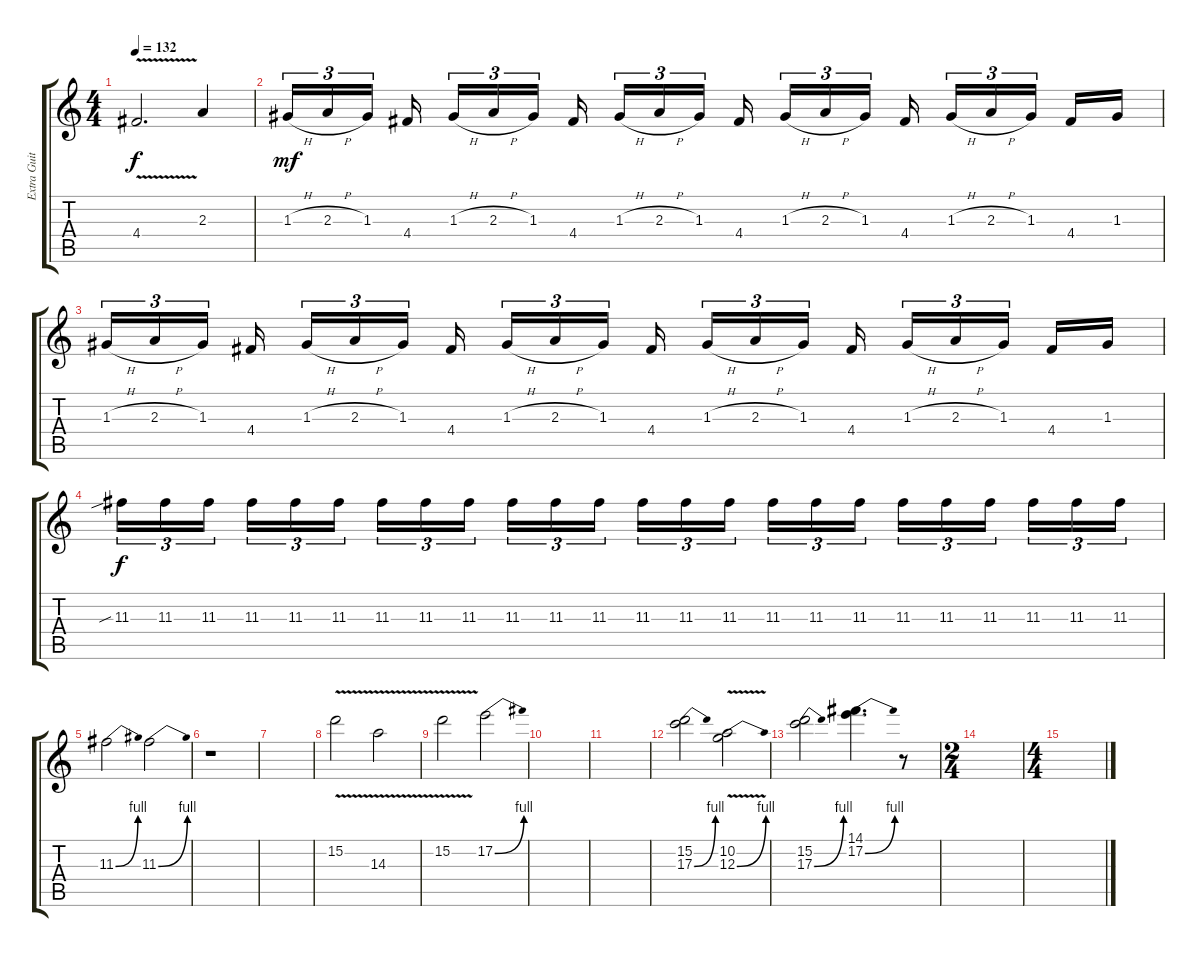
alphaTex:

\track ("Extra Guitar" "Extra Guit") {instrument distortionguitar}
\staff {score tabs}
\tuning (E4 B3 G3 D3 A2 E2) {hide}
\ts (4 4)
\tempo 132
\clef g2
\ks c
4.4{v}.2{d dy f} 2.3.4 |
1.3{h}.16{tu (3 2) dy mf} 2.3{h}.16{tu (3 2)} 1.3.16{tu (3 2)} 4.4.16 1.3{h}.16{tu (3 2)} 2.3{h}.16{tu (3 2)} 1.3.16{tu (3 2)} 4.4.16 1.3{h}.16{tu (3 2)} 2.3{h}.16{tu (3 2)} 1.3.16{tu (3 2)} 4.4.16 1.3{h}.16{tu (3 2)} 2.3{h}.16{tu (3 2)} 1.3.16{tu (3 2)} 4.4.16 1.3{h}.16{tu (3 2)} 2.3{h}.16{tu (3 2)} 1.3.16{tu (3 2)} 4.4.16 1.3.16 |
1.3{h}.16{tu (3 2)} 2.3{h}.16{tu (3 2)} 1.3.16{tu (3 2)} 4.4.16 1.3{h}.16{tu (3 2)} 2.3{h}.16{tu (3 2)} 1.3.16{tu (3 2)} 4.4.16 1.3{h}.16{tu (3 2)} 2.3{h}.16{tu (3 2)} 1.3.16{tu (3 2)} 4.4.16 1.3{h}.16{tu (3 2)} 2.3{h}.16{tu (3 2)} 1.3.16{tu (3 2)} 4.4.16 1.3{h}.16{tu (3 2)} 2.3{h}.16{tu (3 2)} 1.3.16{tu (3 2)} 4.4.16 1.3.16 |
11.3{sib}.16{tu (3 2) dy f} 11.3.16{tu (3 2)} 11.3.16{tu (3 2)} 11.3.16{tu (3 2)} 11.3.16{tu (3 2)} 11.3.16{tu (3 2)} 11.3.16{tu (3 2)} 11.3.16{tu (3 2)} 11.3.16{tu (3 2)} 11.3.16{tu (3 2)} 11.3.16{tu (3 2)} 11.3.16{tu (3 2)} 11.3.16{tu (3 2)} 11.3.16{tu (3 2)} 11.3.16{tu (3 2)} 11.3.16{tu (3 2)} 11.3.16{tu (3 2)} 11.3.16{tu (3 2)} 11.3.16{tu (3 2)} 11.3.16{tu (3 2)} 11.3.16{tu (3 2)} 11.3.16{tu (3 2)} 11.3.16{tu (3 2)} 11.3.16{tu (3 2)} |
11.3{be (bend 0 0 60 4)}.2 11.3{be (bend 0 0 60 4)}.2 |
r.1 |
|
15.2{v}.2 14.3{v}.2 |
15.2{v}.2 17.2{be (bend 0 0 60 4)}.2 |
|
|
(15.2 17.3{be (bend 0 0 60 4)}).2 (10.2{v} 12.3{be (bend 0 0 60 4)}).2 |
(15.2 17.3{be (bend 0 0 60 4)}).2 (14.1 17.2{be (bend 0 0 60 4)}).4{d} r.8 |
\ts (2 4)
|
\ts (4 4)
